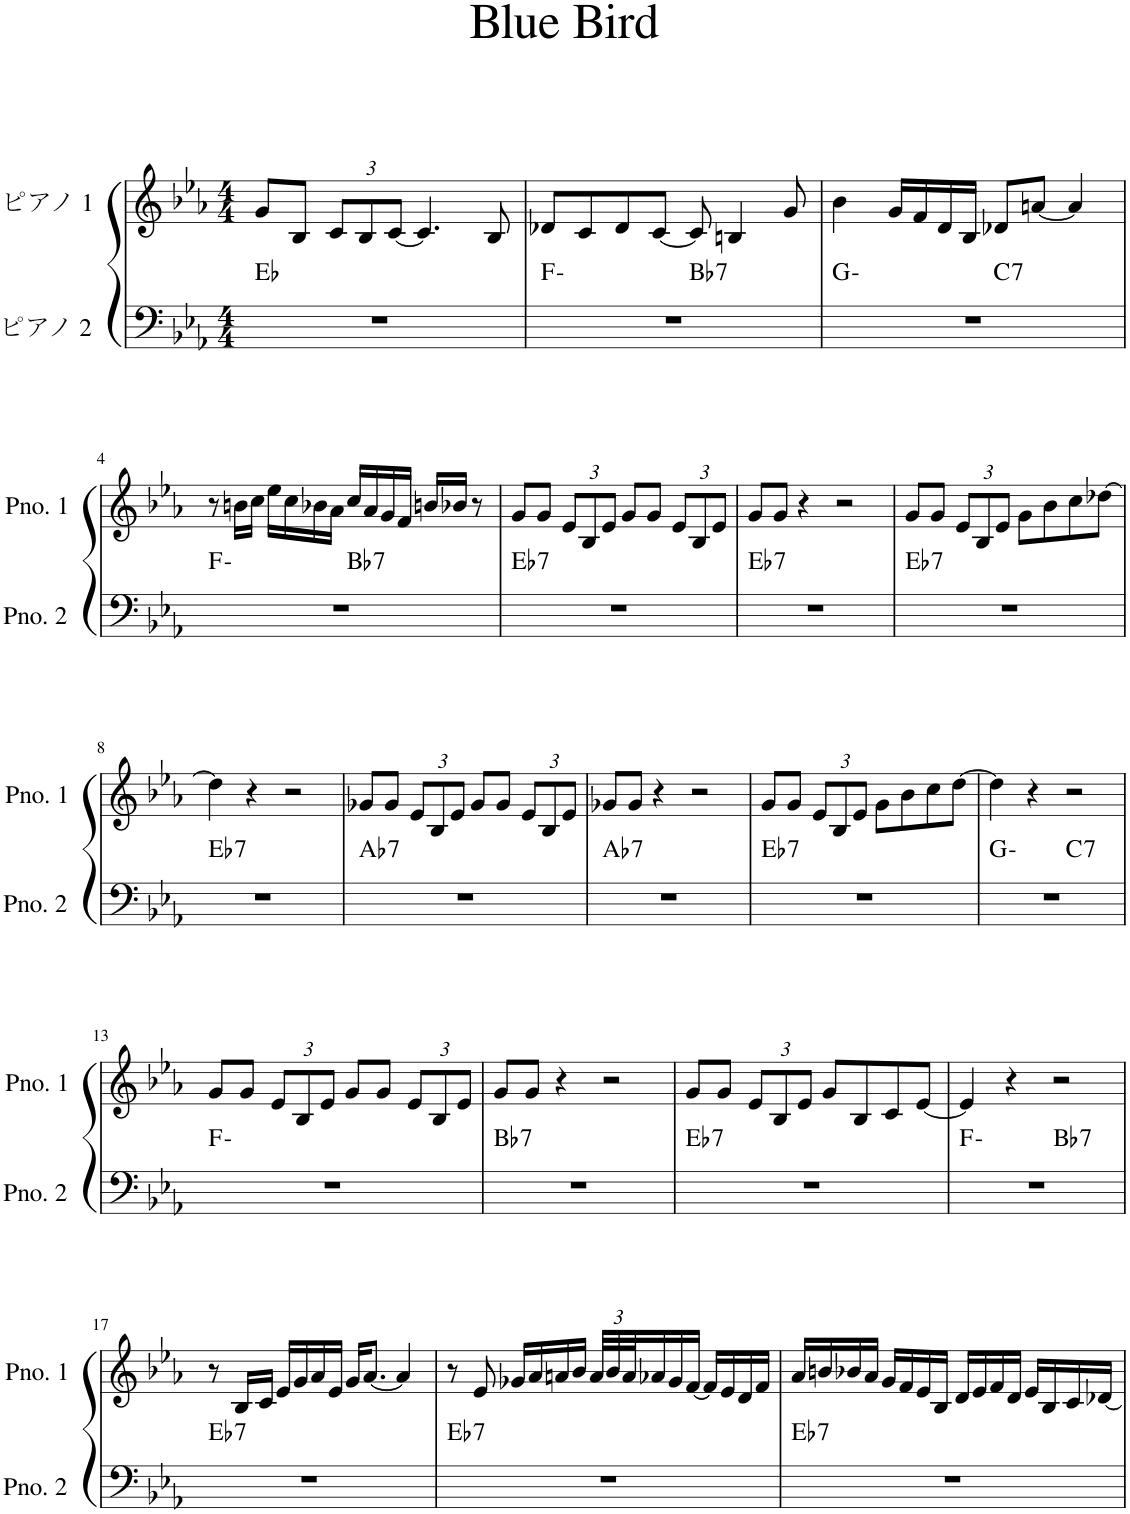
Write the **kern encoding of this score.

**kern	**harte	**kern
*part2	*part2	*part1
*staff2	*	*staff1
*I"ピアノ 2	*	*I"ピアノ 1
*clefF4	*	*clefG2
*k[b-e-a-]	*	*k[b-e-a-]
*M4/4	*	*M4/4
=1	=1	=1
1r	Eb:maj	8g/L
.	.	8B-/J
*	*	*Xbrackettup
.	.	12c/L
.	.	12B-/
.	.	[12c/J
.	.	4.c/]
.	.	8B-/
=2	=2	=2
*^	*	*
1r	2ryy	F:min	8d-X/L
.	.	.	8c/
.	.	.	8d-/
.	.	.	[8c/J
!	!	!LO:H:kt=7	!
.	2ryy	Bb:7	8c/]
.	.	.	4Bn/
.	.	.	8g/
=3	=3	=3	=3
1r	2ryy	G:min	4b-\
.	.	.	16g/LL
.	.	.	16f/
.	.	.	16d/
.	.	.	16B-/JJ
!	!	!LO:H:kt=7	!
.	2ryy	C:7	8d-X/L
.	.	.	[8an/J
.	.	.	4a/]
!!LO:LB:g=z
=4	=4	=4	=4
1r	2ryy	F:min	8r
.	.	.	16bn\LL
.	.	.	16cc\JJ
.	.	.	16ee-\LL
.	.	.	16cc\
.	.	.	16b-X\
.	.	.	16a-\JJ
!	!	!LO:H:kt=7	!
.	2ryy	Bb:7	16cc/LL
.	.	.	16a-/
.	.	.	16g/
.	.	.	16f/JJ
.	.	.	16bn/LL
.	.	.	16b-X/JJ
.	.	.	8r
=5	=5	=5	=5
!	!	!LO:H:kt=7	!
*v	*v	*	*
1r	Eb:7	8g/L
.	.	8g/J
.	.	12e-/L
.	.	12B-/
.	.	12e-/J
.	.	8g/L
.	.	8g/J
.	.	12e-/L
.	.	12B-/
.	.	12e-/J
=6	=6	=6
!	!LO:H:kt=7	!
1r	Eb:7	8g/L
.	.	8g/J
.	.	4r
.	.	2r
=7	=7	=7
!	!LO:H:kt=7	!
1r	Eb:7	8g/L
.	.	8g/J
.	.	12e-/L
.	.	12B-/
.	.	12e-/J
.	.	8g\L
.	.	8b-\
.	.	8cc\
.	.	[8dd-X\J
!!LO:LB:g=z
=8	=8	=8
!	!LO:H:kt=7	!
1r	Eb:7	4dd-\]
.	.	4r
.	.	2r
=9	=9	=9
!	!LO:H:kt=7	!
1r	Ab:7	8g-X/L
.	.	8g-/J
.	.	12e-/L
.	.	12B-/
.	.	12e-/J
.	.	8g-/L
.	.	8g-/J
.	.	12e-/L
.	.	12B-/
.	.	12e-/J
=10	=10	=10
!	!LO:H:kt=7	!
1r	Ab:7	8g-X/L
.	.	8g-/J
.	.	4r
.	.	2r
=11	=11	=11
!	!LO:H:kt=7	!
1r	Eb:7	8g/L
.	.	8g/J
.	.	12e-/L
.	.	12B-/
.	.	12e-/J
.	.	8g\L
.	.	8b-\
.	.	8cc\
.	.	[8dd\J
=12	=12	=12
*^	*	*
1r	2ryy	G:min	4dd\]
.	.	.	4r
!	!	!LO:H:kt=7	!
.	2ryy	C:7	2r
*v	*v	*	*
!!LO:LB:g=z
=13	=13	=13
1r	F:min	8g/L
.	.	8g/J
.	.	12e-/L
.	.	12B-/
.	.	12e-/J
.	.	8g/L
.	.	8g/J
.	.	12e-/L
.	.	12B-/
.	.	12e-/J
=14	=14	=14
!	!LO:H:kt=7	!
1r	Bb:7	8g/L
.	.	8g/J
.	.	4r
.	.	2r
=15	=15	=15
!	!LO:H:kt=7	!
1r	Eb:7	8g/L
.	.	8g/J
.	.	12e-/L
.	.	12B-/
.	.	12e-/J
.	.	8g/L
.	.	8B-/
.	.	8c/
.	.	[8e-/J
=16	=16	=16
*^	*	*
1r	2ryy	F:min	4e-/]
.	.	.	4r
!	!	!LO:H:kt=7	!
.	2ryy	Bb:7	2r
!!LO:LB:g=z
=17	=17	=17	=17
!	!	!LO:H:kt=7	!
*v	*v	*	*
1r	Eb:7	8r
.	.	16B-/LL
.	.	16c/JJ
.	.	16e-/LL
.	.	16g/
.	.	16a-/
.	.	16e-/JJ
.	.	16g/KL
.	.	[8.a-/J
.	.	4a-/]
=18	=18	=18
!	!LO:H:kt=7	!
1r	Eb:7	8r
.	.	8e-/
.	.	16g-X/LL
.	.	16a-/
.	.	16an/
.	.	16b-/JJ
.	.	48a/LLL
.	.	48b-/
.	.	48a/J
.	.	16a-X/
.	.	16g-/
.	.	[16f/JJ
.	.	16f/LL]
.	.	16e-/
.	.	16d/
.	.	16f/JJ
=19	=19	=19
!	!LO:H:kt=7	!
1r	Eb:7	16a-/LL
.	.	16bn/
.	.	16b-X/
.	.	16a-/JJ
.	.	16g/LL
.	.	16f/
.	.	16e-/
.	.	16B-/JJ
.	.	16d/LL
.	.	16e-/
.	.	16f/
.	.	16d/JJ
.	.	16e-/LL
.	.	16B-/
.	.	16c/
.	.	[16d-X/JJ
=	=	=
*-	*-	*-
